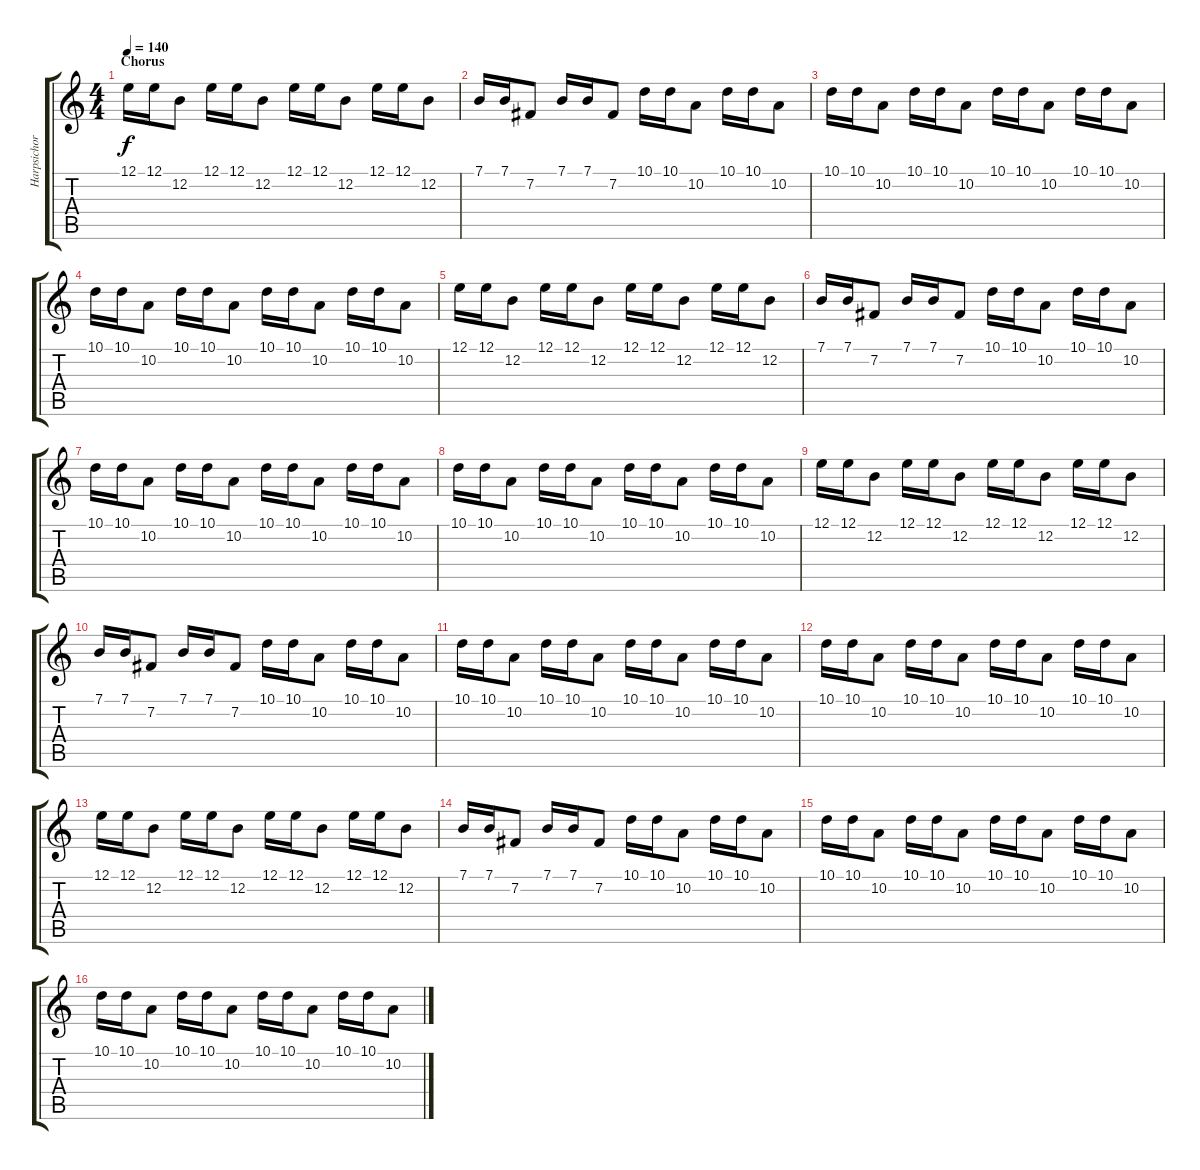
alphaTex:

\track ("Harpsichord" "Harpsichor") {instrument harpsichord}
\staff {score tabs}
\tuning (E4 B3 G3 D3 A2 E2) {hide}
\ts (4 4)
\section ("" "Chorus")
\tempo 140
\clef g2
\ks c
12.1.16{dy f} 12.1.16 12.2.8 12.1.16 12.1.16 12.2.8 12.1.16 12.1.16 12.2.8 12.1.16 12.1.16 12.2.8 |
7.1.16 7.1.16 7.2.8 7.1.16 7.1.16 7.2.8 10.1.16 10.1.16 10.2.8 10.1.16 10.1.16 10.2.8 |
10.1.16 10.1.16 10.2.8 10.1.16 10.1.16 10.2.8 10.1.16 10.1.16 10.2.8 10.1.16 10.1.16 10.2.8 |
10.1.16 10.1.16 10.2.8 10.1.16 10.1.16 10.2.8 10.1.16 10.1.16 10.2.8 10.1.16 10.1.16 10.2.8 |
12.1.16 12.1.16 12.2.8 12.1.16 12.1.16 12.2.8 12.1.16 12.1.16 12.2.8 12.1.16 12.1.16 12.2.8 |
7.1.16 7.1.16 7.2.8 7.1.16 7.1.16 7.2.8 10.1.16 10.1.16 10.2.8 10.1.16 10.1.16 10.2.8 |
10.1.16 10.1.16 10.2.8 10.1.16 10.1.16 10.2.8 10.1.16 10.1.16 10.2.8 10.1.16 10.1.16 10.2.8 |
10.1.16 10.1.16 10.2.8 10.1.16 10.1.16 10.2.8 10.1.16 10.1.16 10.2.8 10.1.16 10.1.16 10.2.8 |
12.1.16 12.1.16 12.2.8 12.1.16 12.1.16 12.2.8 12.1.16 12.1.16 12.2.8 12.1.16 12.1.16 12.2.8 |
7.1.16 7.1.16 7.2.8 7.1.16 7.1.16 7.2.8 10.1.16 10.1.16 10.2.8 10.1.16 10.1.16 10.2.8 |
10.1.16 10.1.16 10.2.8 10.1.16 10.1.16 10.2.8 10.1.16 10.1.16 10.2.8 10.1.16 10.1.16 10.2.8 |
10.1.16 10.1.16 10.2.8 10.1.16 10.1.16 10.2.8 10.1.16 10.1.16 10.2.8 10.1.16 10.1.16 10.2.8 |
12.1.16 12.1.16 12.2.8 12.1.16 12.1.16 12.2.8 12.1.16 12.1.16 12.2.8 12.1.16 12.1.16 12.2.8 |
7.1.16 7.1.16 7.2.8 7.1.16 7.1.16 7.2.8 10.1.16 10.1.16 10.2.8 10.1.16 10.1.16 10.2.8 |
10.1.16 10.1.16 10.2.8 10.1.16 10.1.16 10.2.8 10.1.16 10.1.16 10.2.8 10.1.16 10.1.16 10.2.8 |
10.1.16 10.1.16 10.2.8 10.1.16 10.1.16 10.2.8 10.1.16 10.1.16 10.2.8 10.1.16 10.1.16 10.2.8
